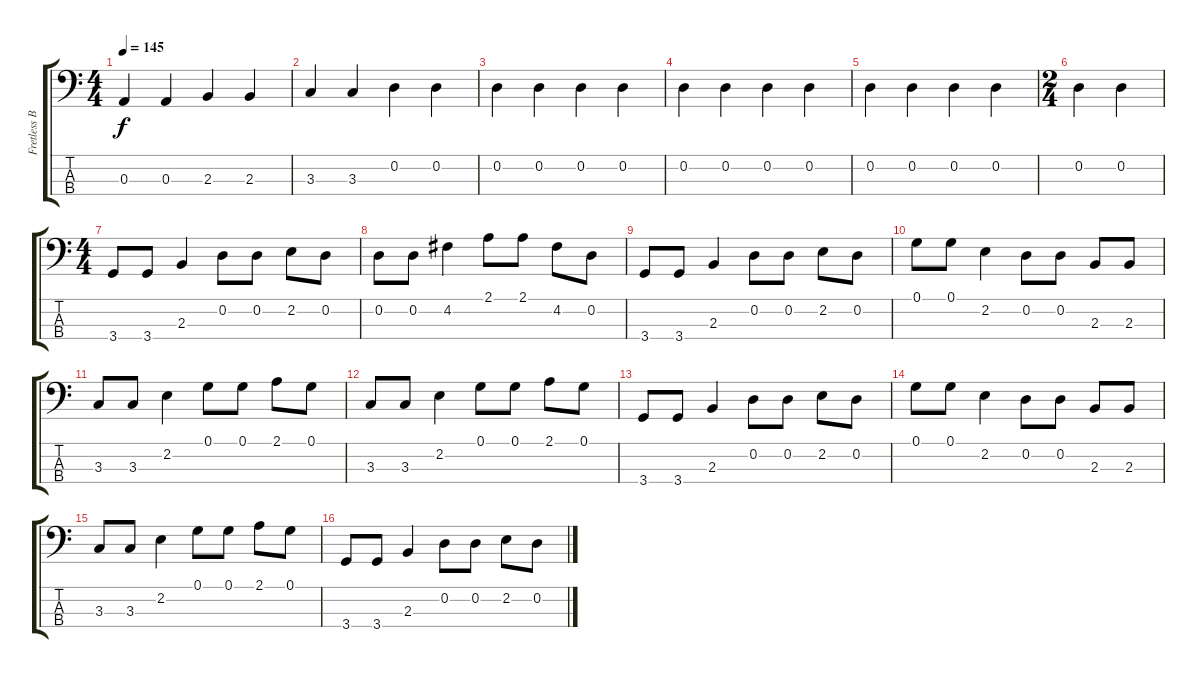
\track ("Fretless Bass" "Fretless B") {instrument electricbassfinger}
\staff {score tabs}
\tuning (G2 D2 A1 E1) {hide}
\ts (4 4)
\tempo 145
\clef f4
\ks c
0.3.4{dy f} 0.3.4 2.3.4 2.3.4 |
3.3.4 3.3.4 0.2.4 0.2.4 |
0.2.4 0.2.4 0.2.4 0.2.4 |
0.2.4 0.2.4 0.2.4 0.2.4 |
0.2.4 0.2.4 0.2.4 0.2.4 |
\ts (2 4)
0.2.4 0.2.4 |
\ts (4 4)
3.4.8 3.4.8 2.3.4 0.2.8 0.2.8 2.2.8 0.2.8 |
0.2.8 0.2.8 4.2.4 2.1.8 2.1.8 4.2.8 0.2.8 |
3.4.8 3.4.8 2.3.4 0.2.8 0.2.8 2.2.8 0.2.8 |
0.1.8 0.1.8 2.2.4 0.2.8 0.2.8 2.3.8 2.3.8 |
3.3.8 3.3.8 2.2.4 0.1.8 0.1.8 2.1.8 0.1.8 |
3.3.8 3.3.8 2.2.4 0.1.8 0.1.8 2.1.8 0.1.8 |
3.4.8 3.4.8 2.3.4 0.2.8 0.2.8 2.2.8 0.2.8 |
0.1.8 0.1.8 2.2.4 0.2.8 0.2.8 2.3.8 2.3.8 |
3.3.8 3.3.8 2.2.4 0.1.8 0.1.8 2.1.8 0.1.8 |
3.4.8 3.4.8 2.3.4 0.2.8 0.2.8 2.2.8 0.2.8
